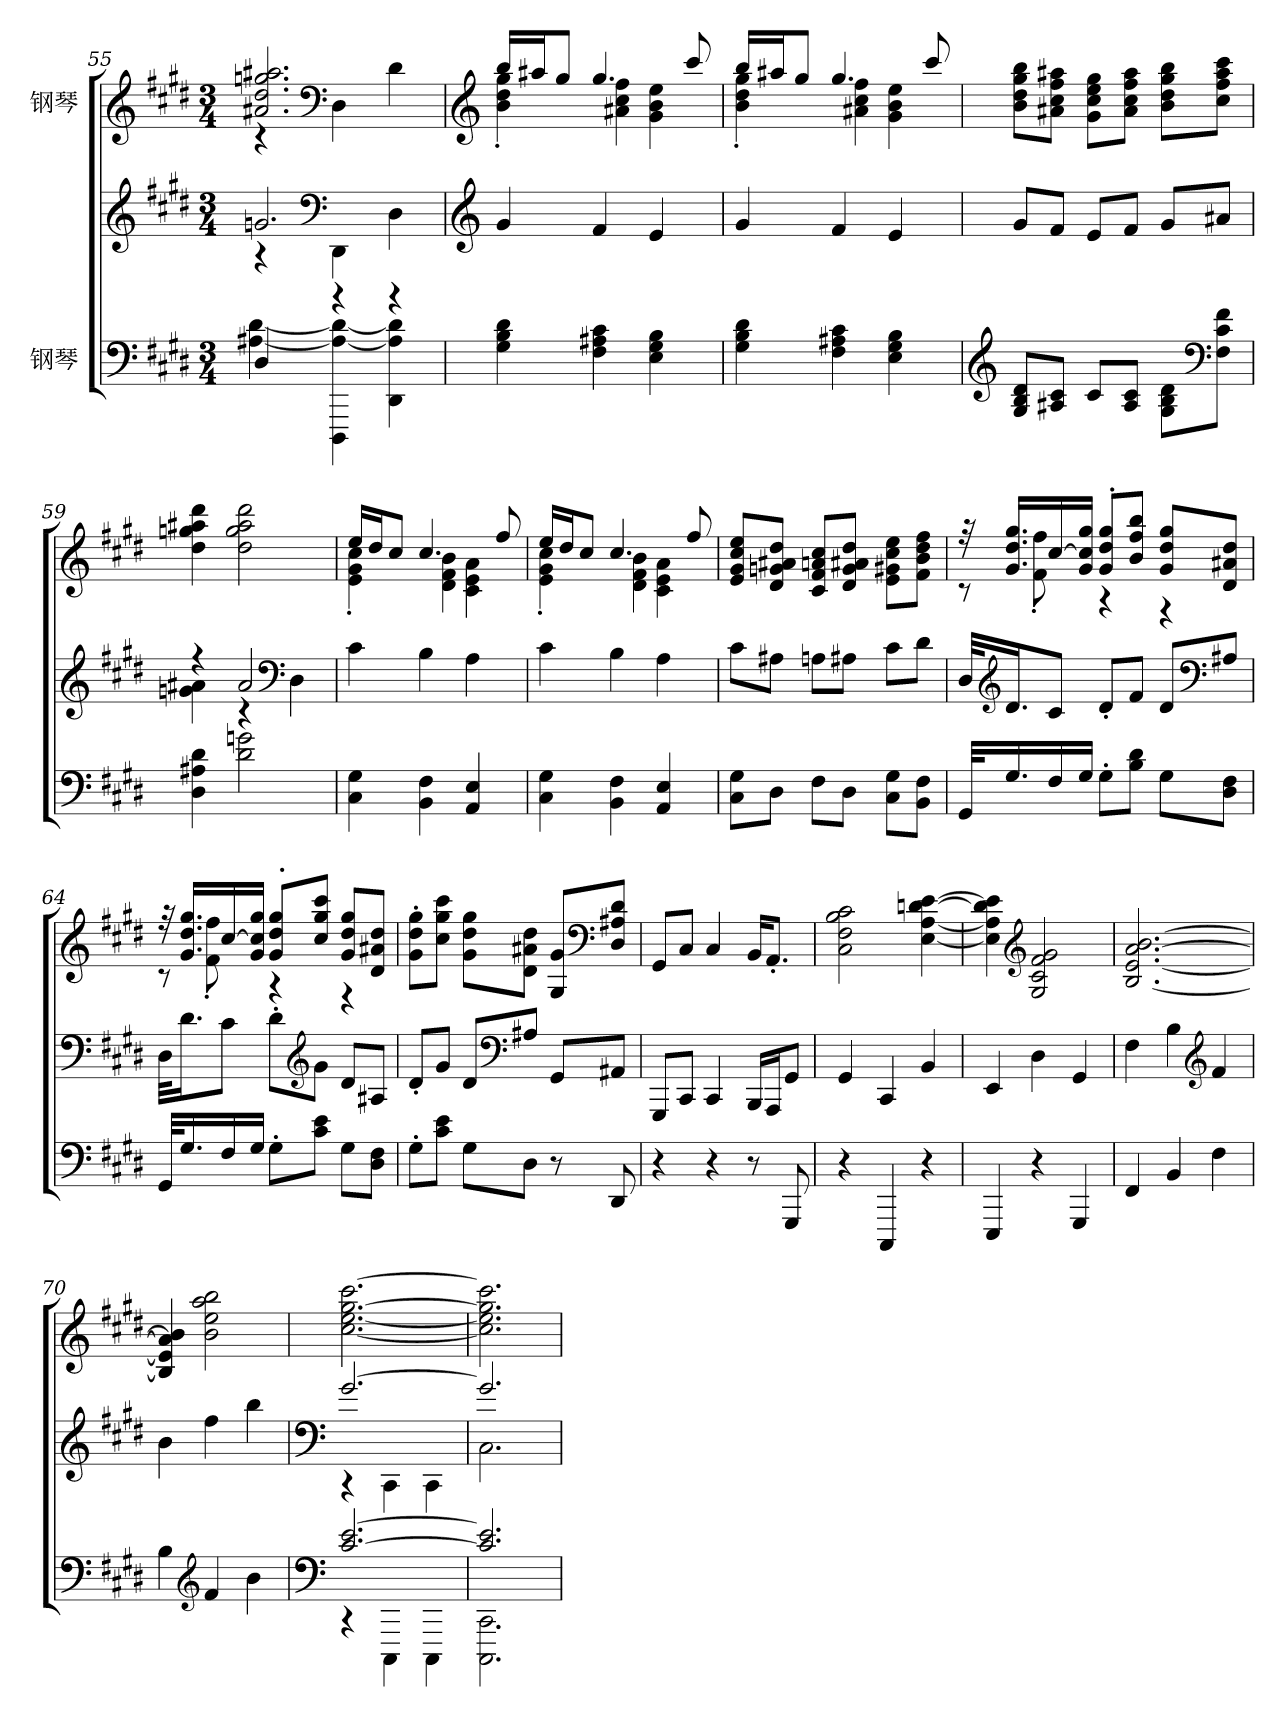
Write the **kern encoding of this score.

**kern	**kern	**kern
*part2	*part2	*part1
*staff3	*staff2	*staff1
*I"钢琴	*	*I"钢琴
*clefF4	*clefG2	*clefG2
*k[f#c#g#d#]	*k[f#c#g#d#]	*k[f#c#g#d#]
*M3/4	*M3/4	*M3/4
=55	=55	=55
*^	*^	*^
4D#/	[4A#X\ [4d#\	2.gn/	4r	2.a#X/ 2.dd#/ 2.ggn/ 2.aa#X/	4r
*	*	*clefF4	*	*clefF4	*
4r	4DDD#\ 4A#\_ 4d#\_	.	4DD#\	.	4D#\
4r	4DD#\ 4A#\] 4d#\]	.	4D#\	.	4d#\
*v	*v	*	*	*	*
*	*v	*v	*	*
=56	=56	=56	=56
*	*clefG2	*clefG2	*
4G#\ 4B\ 4d#\	4g#/	16bb/LL	4b\' 4dd#\' 4gg#\'
.	.	16aa#X/J	.
.	.	8gg#/J	.
4F#\ 4A#X\ 4c#\	4f#/	4.gg#/	4a#X\ 4cc#\ 4ff#\
4E\ 4G#\ 4B\	4e/	.	4g#\ 4b\ 4ee\
.	.	8ccc#/	.
=57	=57	=57	=57
4G#\ 4B\ 4d#\	4g#/	16bb/LL	4b\' 4dd#\' 4gg#\'
.	.	16aa#X/J	.
.	.	8gg#/J	.
4F#\ 4A#X\ 4c#\	4f#/	4.gg#/	4a#X\ 4cc#\ 4ff#\
4E\ 4G#\ 4B\	4e/	.	4g#\ 4b\ 4ee\
.	.	8ccc#/	.
*	*	*v	*v
!!LO:LB:g=z
=58	=58	=58
*clefG2	*	*
8G#/ 8B/ 8d#/L	8g#/L	8b\ 8dd#\ 8gg#\ 8bb\L
8A#X/ 8c#/J	8f#/J	8a#X\ 8cc#\ 8ff#\ 8aa#X\J
8c#/L	8e/L	8g#\ 8cc#\ 8ee\ 8gg#\L
8A#/ 8c#/J	8f#/J	8a#\ 8cc#\ 8ff#\ 8aa#\J
8G#\ 8B\ 8d#\L	8g#/L	8b\ 8dd#\ 8gg#\ 8bb\L
*clefF4	*	*
8F#\ 8c#\ 8f#\J	8a#X/J	8cc#\ 8ff#\ 8aa#\ 8ccc#\J
=59	=59	=59
*	*^	*
4D#\ 4A#X\ 4d#\	4r	4gn\ 4a#X\	4dd#\ 4ggn\ 4aa#X\ 4ddd#\
2d#\ 2gn\	2a#/	4r	2dd#\ 2gg\ 2aa#\ 2ddd#\
*	*clefF4	*	*
.	.	4D#\	.
*	*v	*v	*
=60	=60	=60
*	*	*^
4C#\ 4G#\	4c#\	16ee/LL	4e\' 4g#\' 4cc#\'
.	.	16dd#/J	.
.	.	8cc#/J	.
4BB\ 4F#\	4B\	4.cc#/	4d#\ 4f#\ 4b\
4AA/ 4E/	4A\	.	4c#\ 4e\ 4a\
.	.	8ff#/	.
=61	=61	=61	=61
4C#\ 4G#\	4c#\	16ee/LL	4e\' 4g#\' 4cc#\'
.	.	16dd#/J	.
.	.	8cc#/J	.
4BB\ 4F#\	4B\	4.cc#/	4d#\ 4f#\ 4b\
4AA/ 4E/	4A\	.	4c#\ 4e\ 4a\
.	.	8ff#/	.
*	*	*v	*v
!!LO:PB:g=z
=62	=62	=62
8C#\ 8G#\L	8c#\L	8e/ 8g#/ 8cc#/ 8ee/L
8D#\J	8A#X\J	8d#/ 8gn/ 8a#X/ 8dd#/J
8F#\L	8An\L	8c#/ 8f#/ 8an/ 8cc#/L
8D#\J	8A#X\J	8d#/ 8g/ 8a#X/ 8dd#/J
8C#\ 8G#\L	8c#\L	8e\ 8g#X\ 8cc#\ 8ee\L
8BB\ 8F#\J	8d#\J	8f#\ 8b\ 8dd#\ 8ff#\J
=63	=63	=63
*	*	*^
32GG#/KLL	32D#/KLL	32r	8r
*	*clefG2	*	*
16.G#/	16.d#/J	16.g#/ 16.dd#/ 16.gg#/LL	.
16F#/	8c#/J	[16cc#/	8f#\' 8ff#\'
16G#/JJ	.	16g#/ 16cc#/] 16gg#/JJ	.
8G#'\L	8d#'/L	8g#/' 8dd#/' 8gg#/'L	4r
8B\ 8d#\J	8f#/J	8b/ 8ff#/ 8bb/J	.
8G#\L	8d#/L	8g#/ 8dd#/ 8gg#/L	4r
*	*clefF4	*	*
8D#\ 8F#\J	8A#X/J	8d#/ 8a#X/ 8dd#/J	.
=64	=64	=64	=64
32GG#/KLL	32D#\KLL	32r	8r
16.G#/	16.d#\J	16.g#/ 16.dd#/ 16.gg#/LL	.
16F#/	8c#\J	[16cc#/	8f#\' 8ff#\'
16G#/JJ	.	16g#/ 16cc#/] 16gg#/JJ	.
8G#'\L	8d#'\L	8g#/' 8dd#/' 8gg#/'L	4r
*	*clefG2	*	*
8c#\ 8e\J	8g#\J	8cc#/ 8gg#/ 8ccc#/J	.
8G#\L	8d#/L	8g#/ 8dd#/ 8gg#/L	4r
8D#\ 8F#\J	8A#X/J	8d#/ 8a#X/ 8dd#/J	.
*	*	*v	*v
!!LO:LB:g=z
=65	=65	=65
8G#'\L	8d#'/L	8g#\' 8dd#\' 8gg#\'L
8c#\ 8e\J	8g#/J	8cc#\ 8gg#\ 8ccc#\J
8G#\L	8d#/L	8g#\ 8dd#\ 8gg#\L
*	*clefF4	*
8D#\J	8A#X/J	8d#\ 8a#X\ 8dd#\J
8r	8GG#/L	8G#/ 8g#/L
*	*	*clefF4
8DD#/	8AA#X/J	8D#/ 8A#X/ 8d#/J
=66	=66	=66
4r	8GGG#/L	8GG#/L
.	8CC#/J	8C#/J
4r	4CC#/	4C#/
8r	16BBB/LL	16BB/KL
.	16AAA/J	8.AA'/J
8GGG#/	8GG#/J	.
=67	=67	=67
4r	4GG#/	2C#\ 2F#\ 2B\ 2c#\
4CCC#/	4CC#/	.
4r	4BB/	[4E\ [4A\ [4dn\ [4e\
=68	=68	=68
4EEE/	4EE/	4E\] 4A\] 4d\] 4e\]
*	*	*clefG2
4r	4D#\	2G#/ 2c#/ 2f#/ 2g#/
4GGG#/	4GG#/	.
=69	=69	=69
*	*	*MM51
4FF#/	4F#\	[2.B/ [2.e/ [2.a/ [2.b/
4BB/	4B\	.
*	*clefG2	*
4F#\	4f#/	.
!!LO:LB:g=z
=70	=70	=70
*	*	*MM49
4B\	4b\	4B/] 4e/] 4a/] 4b/]
*clefG2	*	*
4f#/	4ff#\	2b\ 2ee\ 2aa\ 2bb\
4b\	4bb\	.
=71	=71	=71
*clefF4	*clefF4	*
*	*	*MM48
*^	*^	*
[2.c#/ [2.e/	4r	[2.g#/	4r	[2.cc#\ [2.ee\ [2.gg#\ [2.ccc#\
.	4CCC#\	.	4CC#\	.
.	4CCC#\	.	4CC#\	.
=72	=72	=72	=72	=72
*	*	*	*	*MM54
2.c#/] 2.e/]	2.CCC#\ 2.CC#\	2.g#/]	2.C#\	2.cc#\] 2.ee\] 2.gg#\] 2.ccc#\]
*v	*v	*	*	*
*	*v	*v	*
=	=	=
*-	*-	*-
